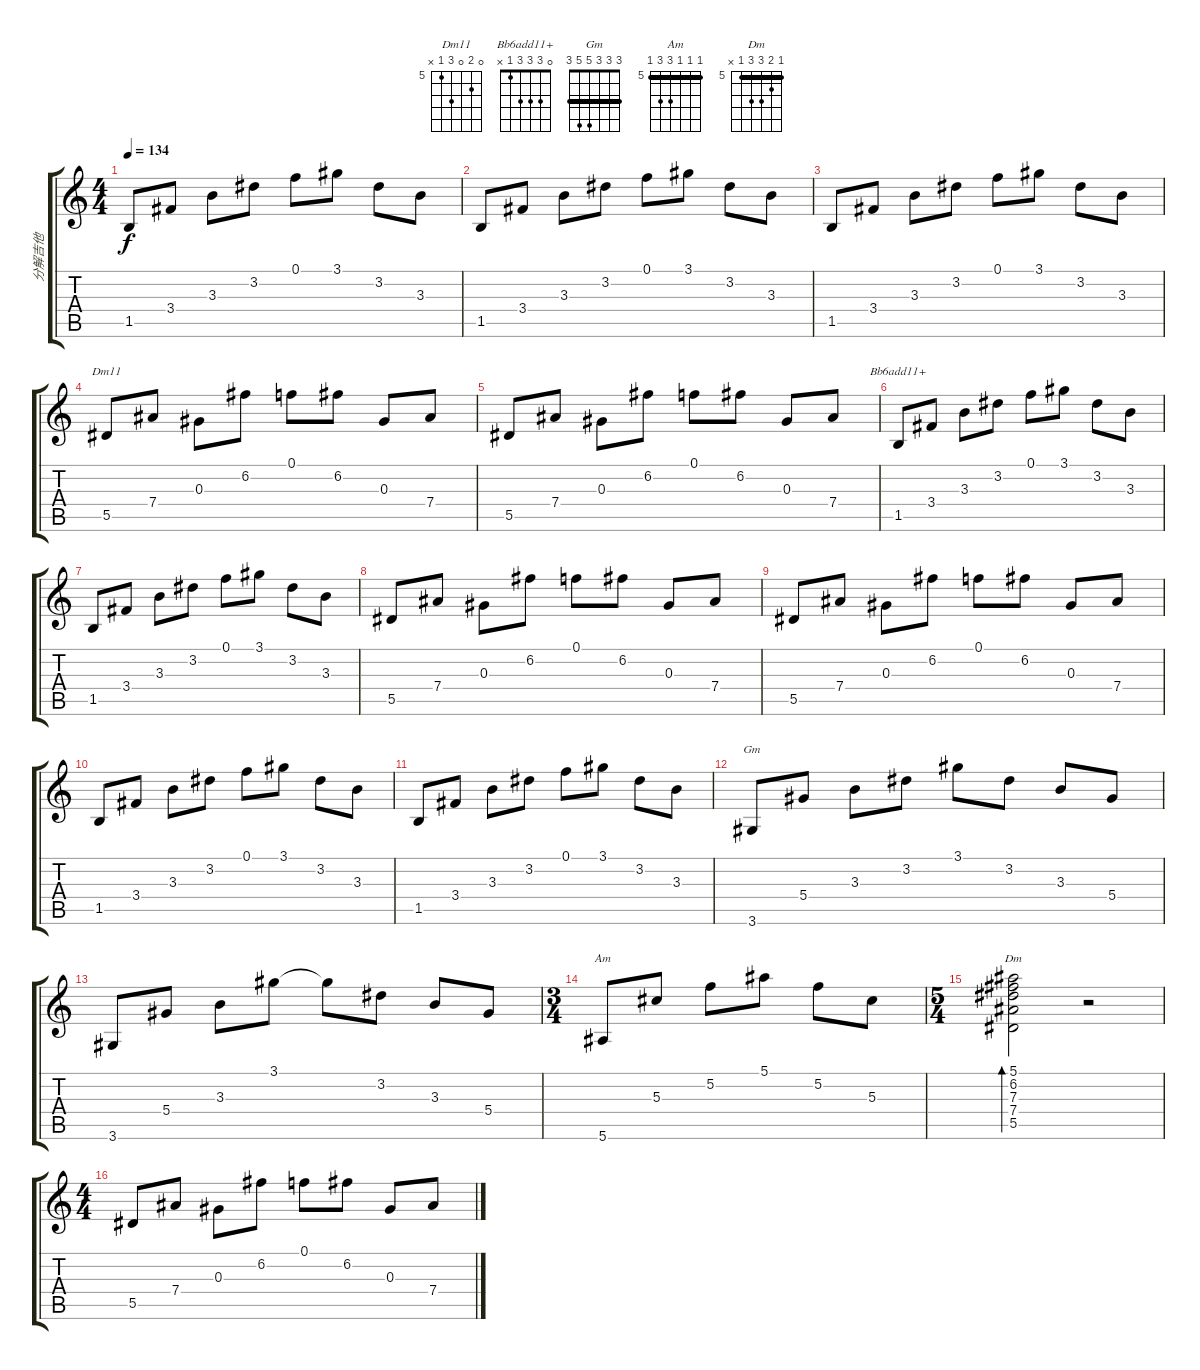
\track ("分解吉他" "分解吉他") {instrument acousticguitarsteel}
\staff {score tabs}
\tuning (F4 C4 Ab3 Eb3 Bb2 F2) {hide}
\chord ("Dm11" 0 6 0 7 5 x) {firstfret 5}
\chord ("Bb6add11+" 0 3 3 3 1 x)
\chord ("Gm" 3 3 3 5 5 3) {barre 3}
\chord ("Am" 5 5 5 7 7 5) {firstfret 5 barre 5}
\chord ("Dm" 5 6 7 7 5 x) {firstfret 5 barre 5}
\ts (4 4)
\tempo 134
\clef g2
\ks c
1.5.8{dy f} 3.4.8 3.3.8 3.2.8 0.1.8 3.1.8 3.2.8 3.3.8 |
1.5.8 3.4.8 3.3.8 3.2.8 0.1.8 3.1.8 3.2.8 3.3.8 |
1.5.8 3.4.8 3.3.8 3.2.8 0.1.8 3.1.8 3.2.8 3.3.8 |
5.5.8{ch "Dm11" volume 5} 7.4.8 0.3.8 6.2.8 0.1.8 6.2.8 0.3.8 7.4.8 |
5.5.8 7.4.8 0.3.8 6.2.8 0.1.8 6.2.8 0.3.8 7.4.8 |
1.5.8{ch "Bb6add11+"} 3.4.8 3.3.8 3.2.8 0.1.8 3.1.8 3.2.8 3.3.8 |
1.5.8 3.4.8 3.3.8 3.2.8 0.1.8 3.1.8 3.2.8 3.3.8 |
5.5.8 7.4.8 0.3.8 6.2.8 0.1.8 6.2.8 0.3.8 7.4.8 |
5.5.8 7.4.8 0.3.8 6.2.8 0.1.8 6.2.8 0.3.8 7.4.8 |
1.5.8 3.4.8 3.3.8 3.2.8 0.1.8 3.1.8 3.2.8 3.3.8 |
1.5.8 3.4.8 3.3.8 3.2.8 0.1.8 3.1.8 3.2.8 3.3.8 |
3.6.8{ch "Gm"} 5.4.8 3.3.8 3.2.8 3.1.8 3.2.8 3.3.8 5.4.8 |
3.6.8 5.4.8 3.3.8 3.1.8 3.1{t}.8 3.2.8 3.3.8 5.4.8 |
\ts (3 4)
5.6.8{ch "Am"} 5.3.8 5.2.8 5.1.8 5.2.8 5.3.8 |
\ts (5 4)
(5.1 6.2 7.3 7.4 5.5).2{bd 480 ch "Dm"} r.2 |
\ts (4 4)
5.5.8 7.4.8 0.3.8 6.2.8 0.1.8 6.2.8 0.3.8 7.4.8
